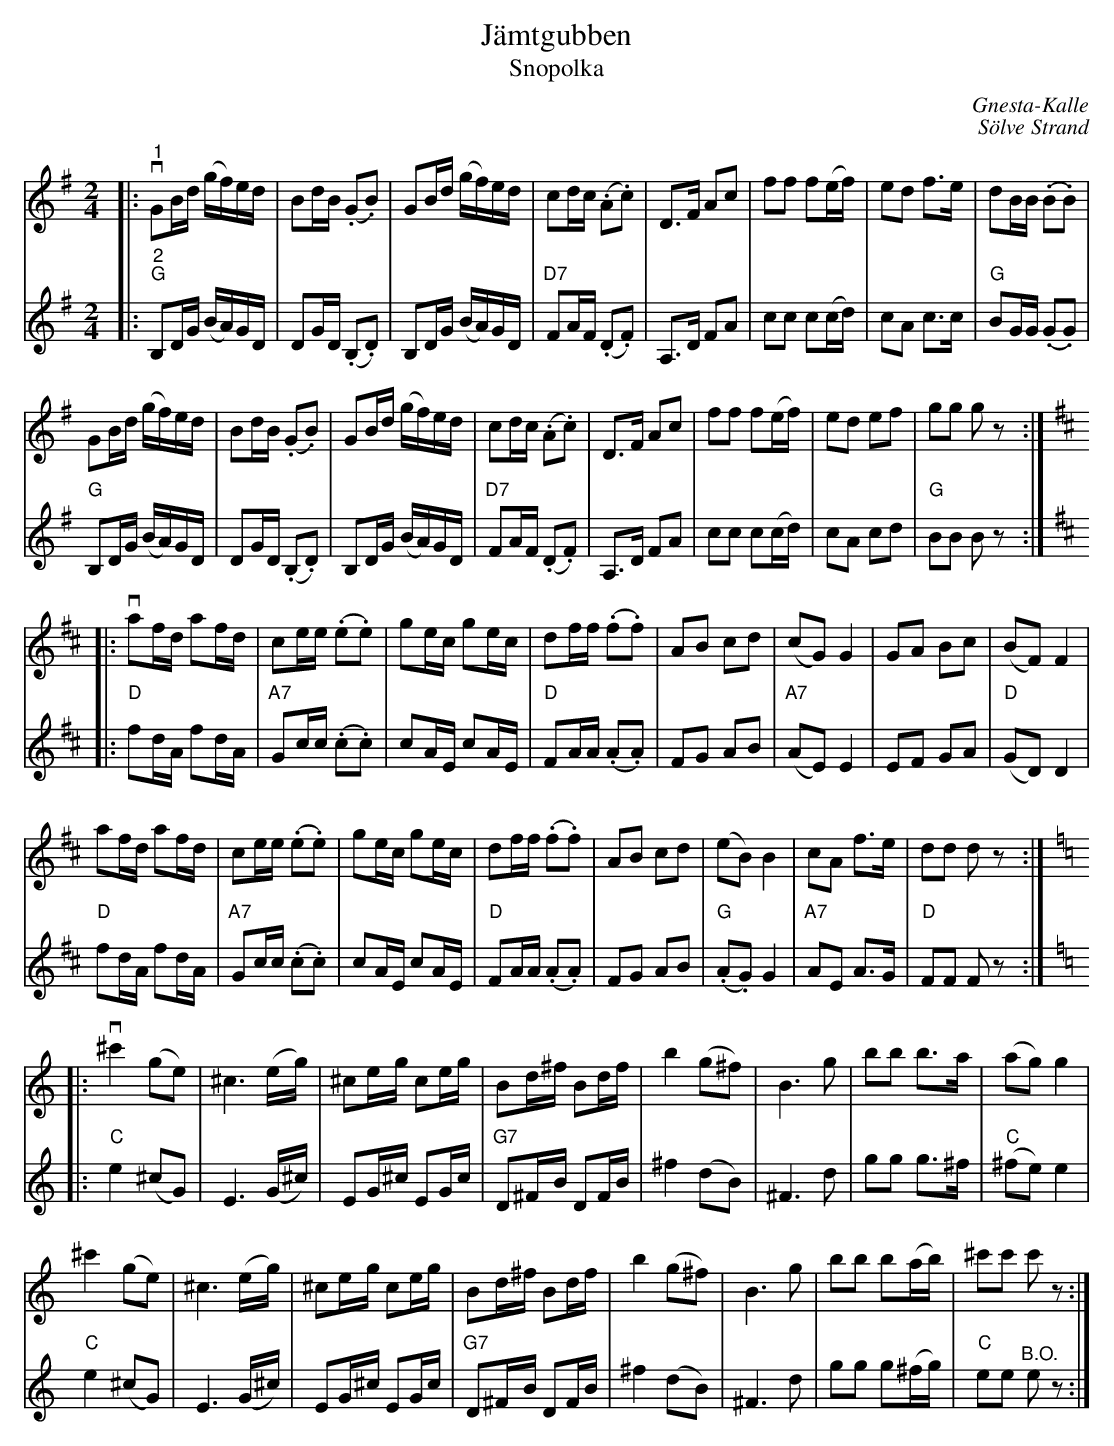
X:1
T:Jämtgubben
T:Snopolka
C:Gnesta-Kalle
C:Sölve Strand
L:1/8
M:2/4
K:G
V:1
|:"^1"v GB/d/ (g/f/)e/d/ | Bd/B/ (.G.B) | GB/d/ (g/f/)e/d/ | cd/c/ (.A.c) | D>F Ac | ff f(e/f/) | ed f>e | dB/B/ (.B.B) |
GB/d/ (g/f/)e/d/ | Bd/B/ (.G.B) | GB/d/ (g/f/)e/d/ | cd/c/ (.A.c) | D>F Ac | ff f(e/f/) | ed ef | gg g z ::
[K:D]v af/d/ af/d/ | ce/e/ (.e.e) | ge/c/ ge/c/ | df/f/ (.f.f) | AB cd | (cG) G2 | GA Bc | (BF) F2 |
af/d/ af/d/ |  ce/e/ (.e.e) | ge/c/ ge/c/ | df/f/ (.f.f) | AB cd | (eB) B2 | cA f>e | dd d z ::
[K:C]v ^c'2 (ge) | ^c3 (e/g/) | ^ce/g/ ce/g/ | Bd/^f/ Bd/f/ | b2 (g^f) | B3 g | bb b>a | (ag) g2 |
^c'2 (ge) | ^c3 (e/g/) | ^ce/g/ ce/g/ | Bd/^f/ Bd/f/ | b2 (g^f) | B3 g | bb b(a/b/) | ^c'c' c' z :|
V:2
|:"^2""G" B,D/G/ (B/A/)G/D/ | DG/D/ (.B,.D) | B,D/G/ (B/A/)G/D/ | "D7" FA/F/ (.D.F) | A,>D FA | cc c(c/d/) | cA c>c | "G" BG/G/ (.G.G) |
"G" B,D/G/ (B/A/)G/D/ | DG/D/ (.B,.D) | B,D/G/ (B/A/)G/D/ | "D7" FA/F/ (.D.F) | A,>D FA | cc c(c/d/) | cA cd |"G" BB B z ::
[K:D]"D" fd/A/ fd/A/ | "A7" Gc/c/ (.c.c) | cA/E/ cA/E/ |"D" FA/A/ (.A.A) | FG AB | "A7" (AE) E2 | EF GA | "D" (GD) D2 |
"D" fd/A/ fd/A/ |"A7" Gc/c/ (.c.c) | cA/E/ cA/E/ |"D" FA/A/ (.A.A) | FG AB | "G" (.A.G) G2 | "A7" AE A>G | "D" FF F z ::
[K:C] "C" e2 (^cG) | E3 (G/^c/) | EG/^c/ EG/c/ |"G7" D^F/B/ DF/B/ | ^f2 (dB) | ^F3 d | gg g>^f | "C" (^fe) e2 |
"C" e2 (^cG) | E3 (G/^c/) | EG/^c/ EG/c/ |"G7" D^F/B/ DF/B/ | ^f2 (dB) | ^F3 d | gg g(^f/g/) | "C" ee"^B.O." e z :|
